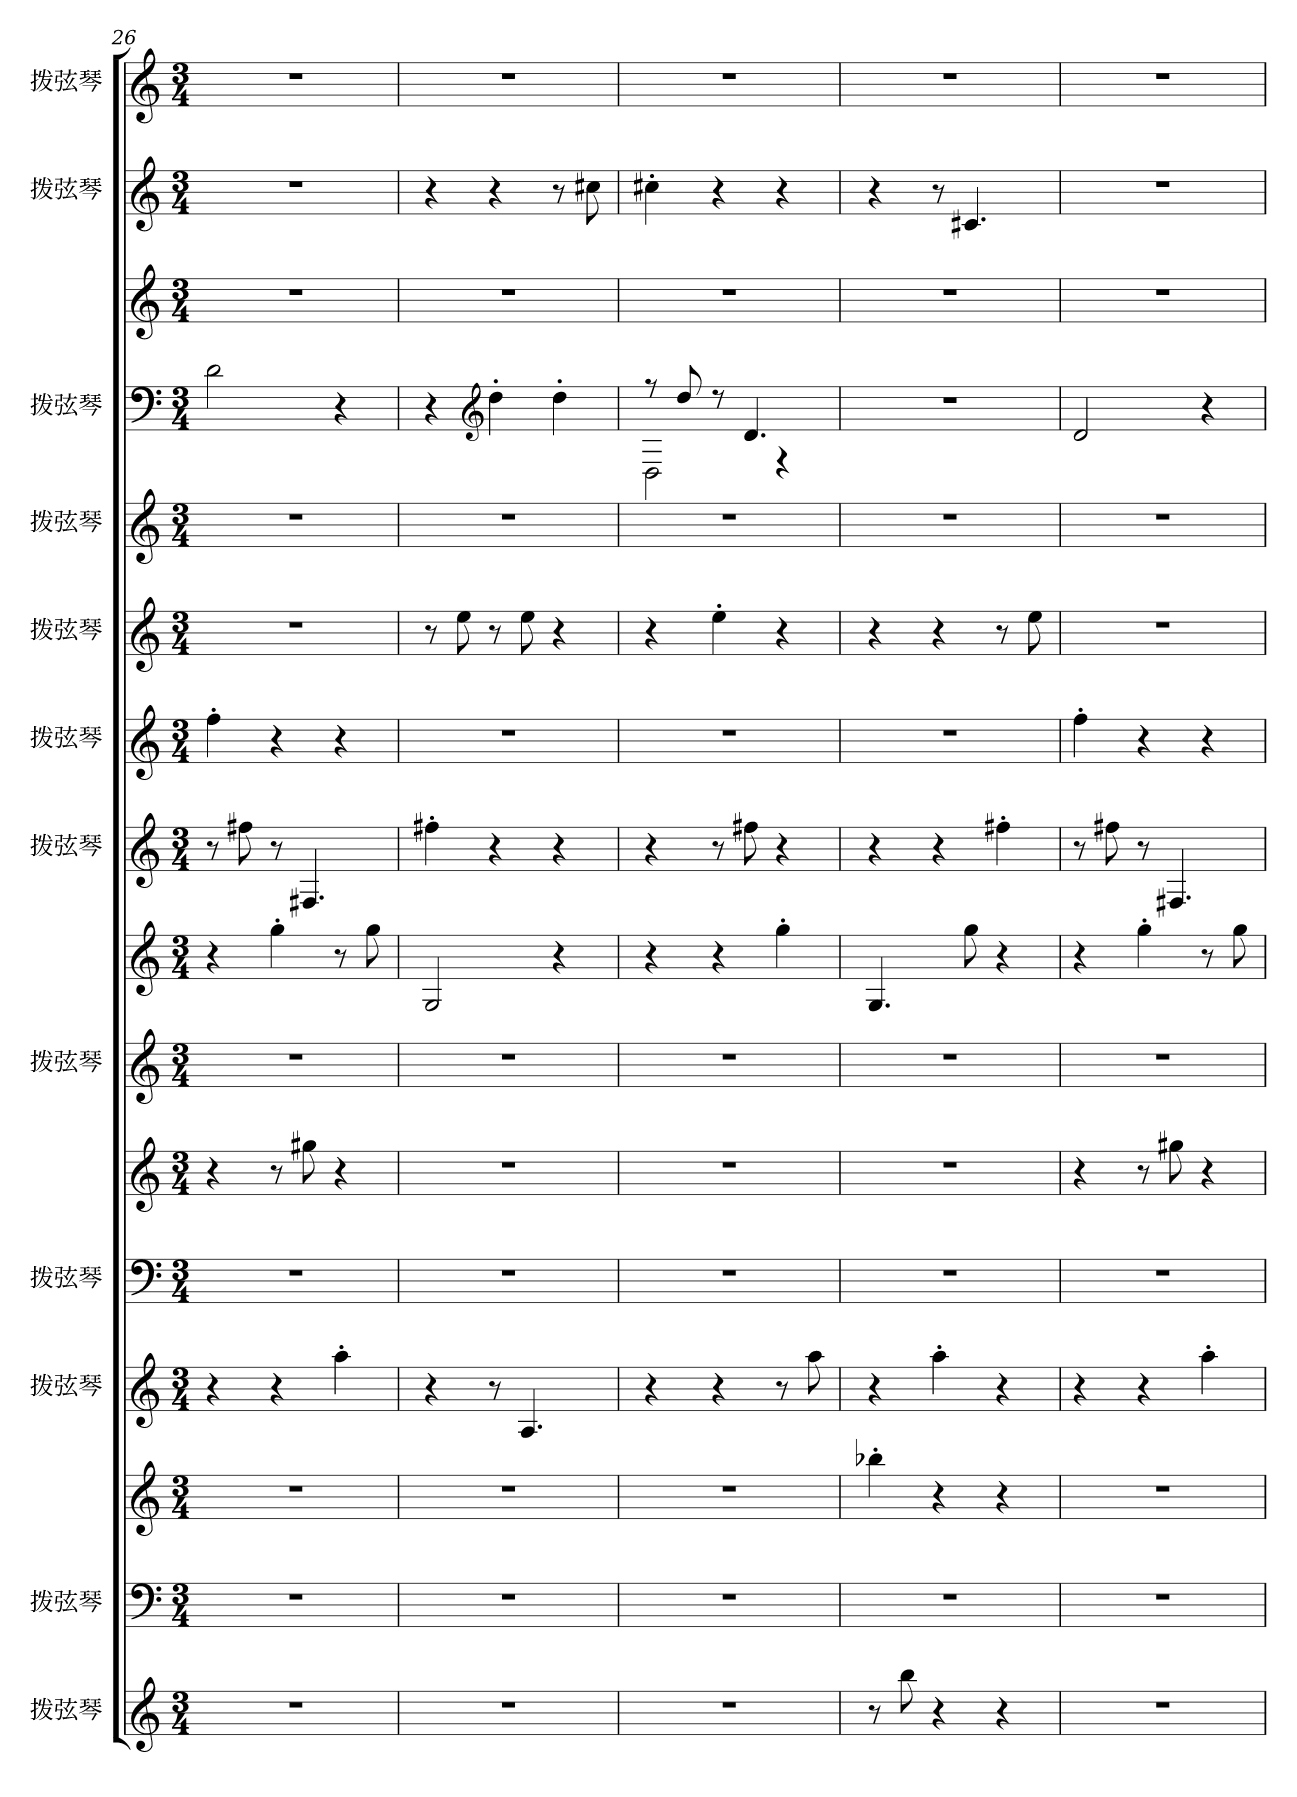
**kern	**kern	**kern	**kern	**kern	**kern	**kern	**kern	**kern	**kern	**kern	**kern	**kern	**kern	**kern	**kern
*part12	*part11	*part11	*part10	*part9	*part9	*part8	*part8	*part7	*part6	*part5	*part4	*part3	*part3	*part2	*part1
*staff16	*staff15	*staff14	*staff13	*staff12	*staff11	*staff10	*staff9	*staff8	*staff7	*staff6	*staff5	*staff4	*staff3	*staff2	*staff1
*I"拨弦琴	*I"拨弦琴	*	*I"拨弦琴	*I"拨弦琴	*	*I"拨弦琴	*	*I"拨弦琴	*I"拨弦琴	*I"拨弦琴	*I"拨弦琴	*I"拨弦琴	*	*I"拨弦琴	*I"拨弦琴
*clefG2	*clefF4	*clefG2	*clefG2	*clefF4	*clefG2	*clefG2	*clefG2	*clefG2	*clefG2	*clefG2	*clefG2	*clefF4	*clefG2	*clefG2	*clefG2
*k[]	*k[]	*k[]	*k[]	*k[]	*k[]	*k[]	*k[]	*k[]	*k[]	*k[]	*k[]	*k[]	*k[]	*k[]	*k[]
*M3/4	*M3/4	*M3/4	*M3/4	*M3/4	*M3/4	*M3/4	*M3/4	*M3/4	*M3/4	*M3/4	*M3/4	*M3/4	*M3/4	*M3/4	*M3/4
=26	=26	=26	=26	=26	=26	=26	=26	=26	=26	=26	=26	=26	=26	=26	=26
2.r	2.r	2.r	4r	2.r	4r	2.r	4r	8r	4ff'\	2.r	2.r	2d\	2.r	2.r	2.r
.	.	.	.	.	.	.	.	8ff#X\	.	.	.	.	.	.	.
.	.	.	4r	.	8r	.	4gg'\	8r	4r	.	.	.	.	.	.
.	.	.	.	.	8gg#X\	.	.	4.F#X/	.	.	.	.	.	.	.
.	.	.	4aa'\	.	4r	.	8r	.	4r	.	.	4r	.	.	.
.	.	.	.	.	.	.	8gg\	.	.	.	.	.	.	.	.
=27	=27	=27	=27	=27	=27	=27	=27	=27	=27	=27	=27	=27	=27	=27	=27
2.r	2.r	2.r	4r	2.r	2.r	2.r	2G/	4ff#X'\	2.r	8r	2.r	4r	2.r	4r	2.r
.	.	.	.	.	.	.	.	.	.	8ee\	.	.	.	.	.
*	*	*	*	*	*	*	*	*	*	*	*	*clefG2	*	*	*
.	.	.	8r	.	.	.	.	4r	.	8r	.	4dd'\	.	4r	.
.	.	.	4.A/	.	.	.	.	.	.	8ee\	.	.	.	.	.
.	.	.	.	.	.	.	4r	4r	.	4r	.	4dd'\	.	8r	.
.	.	.	.	.	.	.	.	.	.	.	.	.	.	8cc#X\	.
=28	=28	=28	=28	=28	=28	=28	=28	=28	=28	=28	=28	=28	=28	=28	=28
*	*	*	*	*	*	*	*	*	*	*	*	*^	*	*	*
2.r	2.r	2.r	4r	2.r	2.r	2.r	4r	4r	2.r	4r	2.r	8r	2D\	2.r	4cc#X'\	2.r
.	.	.	.	.	.	.	.	.	.	.	.	8dd/	.	.	.	.
.	.	.	4r	.	.	.	4r	8r	.	4ee'\	.	8r	.	.	4r	.
.	.	.	.	.	.	.	.	8ff#X\	.	.	.	4.d/	.	.	.	.
.	.	.	8r	.	.	.	4gg'\	4r	.	4r	.	.	4r	.	4r	.
.	.	.	8aa\	.	.	.	.	.	.	.	.	.	.	.	.	.
*	*	*	*	*	*	*	*	*	*	*	*	*v	*v	*	*	*
!!LO:PB:g=z
=29	=29	=29	=29	=29	=29	=29	=29	=29	=29	=29	=29	=29	=29	=29	=29
8r	2.r	4bb-X'\	4r	2.r	2.r	2.r	4.G/	4r	2.r	4r	2.r	2.r	2.r	4r	2.r
8bb\	.	.	.	.	.	.	.	.	.	.	.	.	.	.	.
4r	.	4r	4aa'\	.	.	.	.	4r	.	4r	.	.	.	8r	.
.	.	.	.	.	.	.	8gg\	.	.	.	.	.	.	4.c#X/	.
4r	.	4r	4r	.	.	.	4r	4ff#X'\	.	8r	.	.	.	.	.
.	.	.	.	.	.	.	.	.	.	8ee\	.	.	.	.	.
=30	=30	=30	=30	=30	=30	=30	=30	=30	=30	=30	=30	=30	=30	=30	=30
2.r	2.r	2.r	4r	2.r	4r	2.r	4r	8r	4ff'\	2.r	2.r	2d/	2.r	2.r	2.r
.	.	.	.	.	.	.	.	8ff#X\	.	.	.	.	.	.	.
.	.	.	4r	.	8r	.	4gg'\	8r	4r	.	.	.	.	.	.
.	.	.	.	.	8gg#X\	.	.	4.F#X/	.	.	.	.	.	.	.
.	.	.	4aa'\	.	4r	.	8r	.	4r	.	.	4r	.	.	.
.	.	.	.	.	.	.	8gg\	.	.	.	.	.	.	.	.
=	=	=	=	=	=	=	=	=	=	=	=	=	=	=	=
*-	*-	*-	*-	*-	*-	*-	*-	*-	*-	*-	*-	*-	*-	*-	*-
